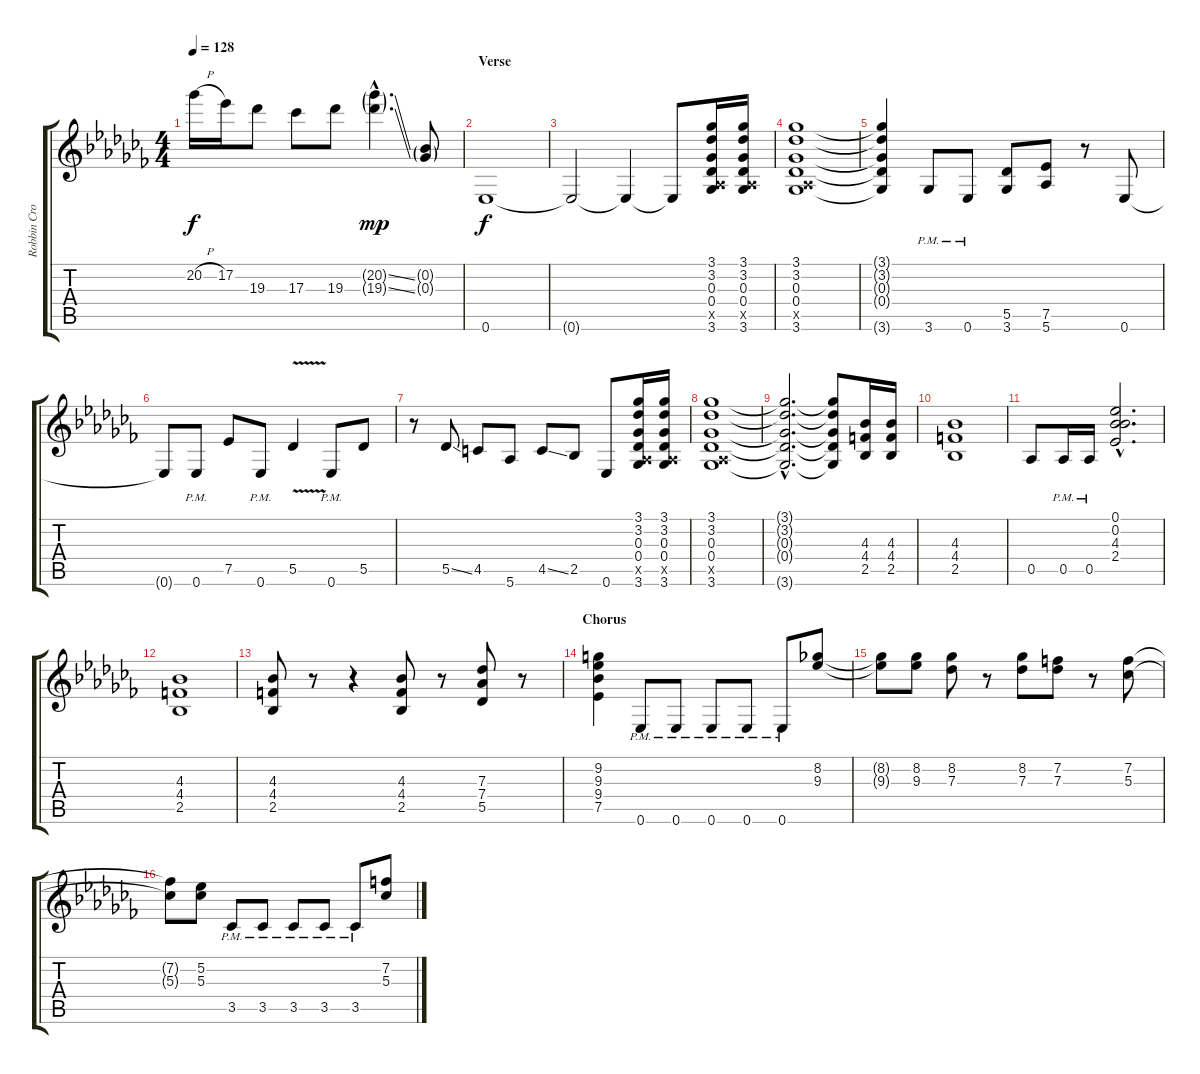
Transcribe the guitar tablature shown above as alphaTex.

\track ("Robbin Crosby" "Robbin Cro") {instrument distortionguitar}
\staff {score tabs}
\tuning (Eb4 Bb3 Gb3 Db3 Ab2 Eb2) {hide}
\ts (4 4)
\tempo 128
\clef g2
\ks cb
20.2{h}.16{dy f} 17.2.16 19.3.8 17.3.8 19.3.8 (20.2{ss g hac} 19.3{ss g hac}).4{d dy mp} (0.2{g} 0.3{g}).8 |
\section ("" "Verse")
0.6.1{dy f volume 12} |
0.6{t}.2 0.6{t}.4 0.6{t}.8 (3.1 3.2 0.3 0.4 0.5{x} 3.6).16 (3.1 3.2 0.3 0.4 0.5{x} 3.6).16 |
(3.1 3.2 0.3 0.4 0.5{x} 3.6).1 |
(3.1{t} 3.2{t} 0.3{t} 0.4{t} 3.6{t}).4 3.6{pm}.8 0.6{pm}.8 (5.5 3.6).8 (7.5 5.6).8 r.8 0.6.8 |
0.6{t}.8 0.6{pm}.8 7.5.8 0.6{pm}.8 5.5{v}.4 0.6{pm}.8 5.5.8 |
r.8 5.5{ss}.8 4.5.8 5.6.8 4.5{ss}.8 2.5.8 0.6.8 (3.1 3.2 0.3 0.4 0.5{x} 3.6).16 (3.1 3.2 0.3 0.4 0.5{x} 3.6).16 |
(3.1 3.2 0.3 0.4 0.5{x} 3.6).1 |
(3.1{hac t} 3.2{hac t} 0.3{hac t} 0.4{hac t} 3.6{hac t}).2{d} (3.1{t} 3.2{t} 0.3{t} 0.4{t} 3.6{t}).8 (4.3 4.4 2.5).16 (4.3 4.4 2.5).16 |
(4.3 4.4 2.5).1 |
0.5.8 0.5{pm}.16 0.5{pm}.16 (0.1{hac} 0.2{hac} 4.3{hac} 2.4{hac}).2{d} |
(4.3 4.4 2.5).1 |
(4.3 4.4 2.5).8 r.8 r.4 (4.3 4.4 2.5).8 r.8 (7.3 7.4 5.5).8 r.8 |
\section ("" "Chorus")
(9.2 9.3 9.4 7.5).4 0.6{pm}.8 0.6{pm}.8 0.6{pm}.8 0.6{pm}.8 0.6{pm}.8 (8.2 9.3).8 |
(8.2{t} 9.3{t}).8 (8.2 9.3).8 (8.2 7.3).8 r.8 (8.2 7.3).8 (7.2 7.3).8 r.8 (7.2 5.3).8 |
(7.2{t} 5.3{t}).8 (5.2 5.3).8 3.5{pm}.8 3.5{pm}.8 3.5{pm}.8 3.5{pm}.8 3.5{pm}.8 (7.2 5.3).8
